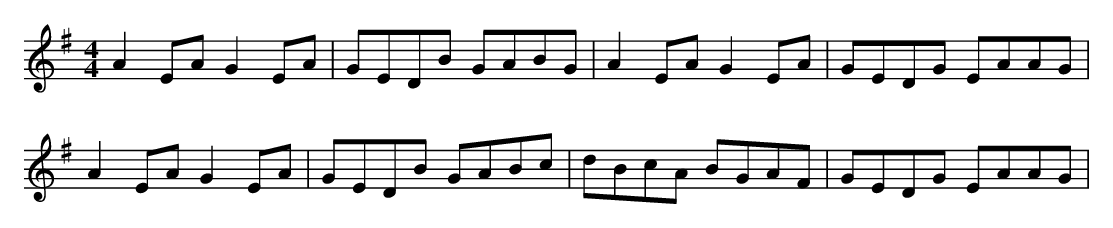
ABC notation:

X:1
M:4/4
K:Ador
A2 EA G2 EA|GEDB GABG|A2 EA G2 EA|GEDG EAAG|
A2 EA G2 EA|GEDB GABc|dBcA BGAF|GEDG EAAG|
